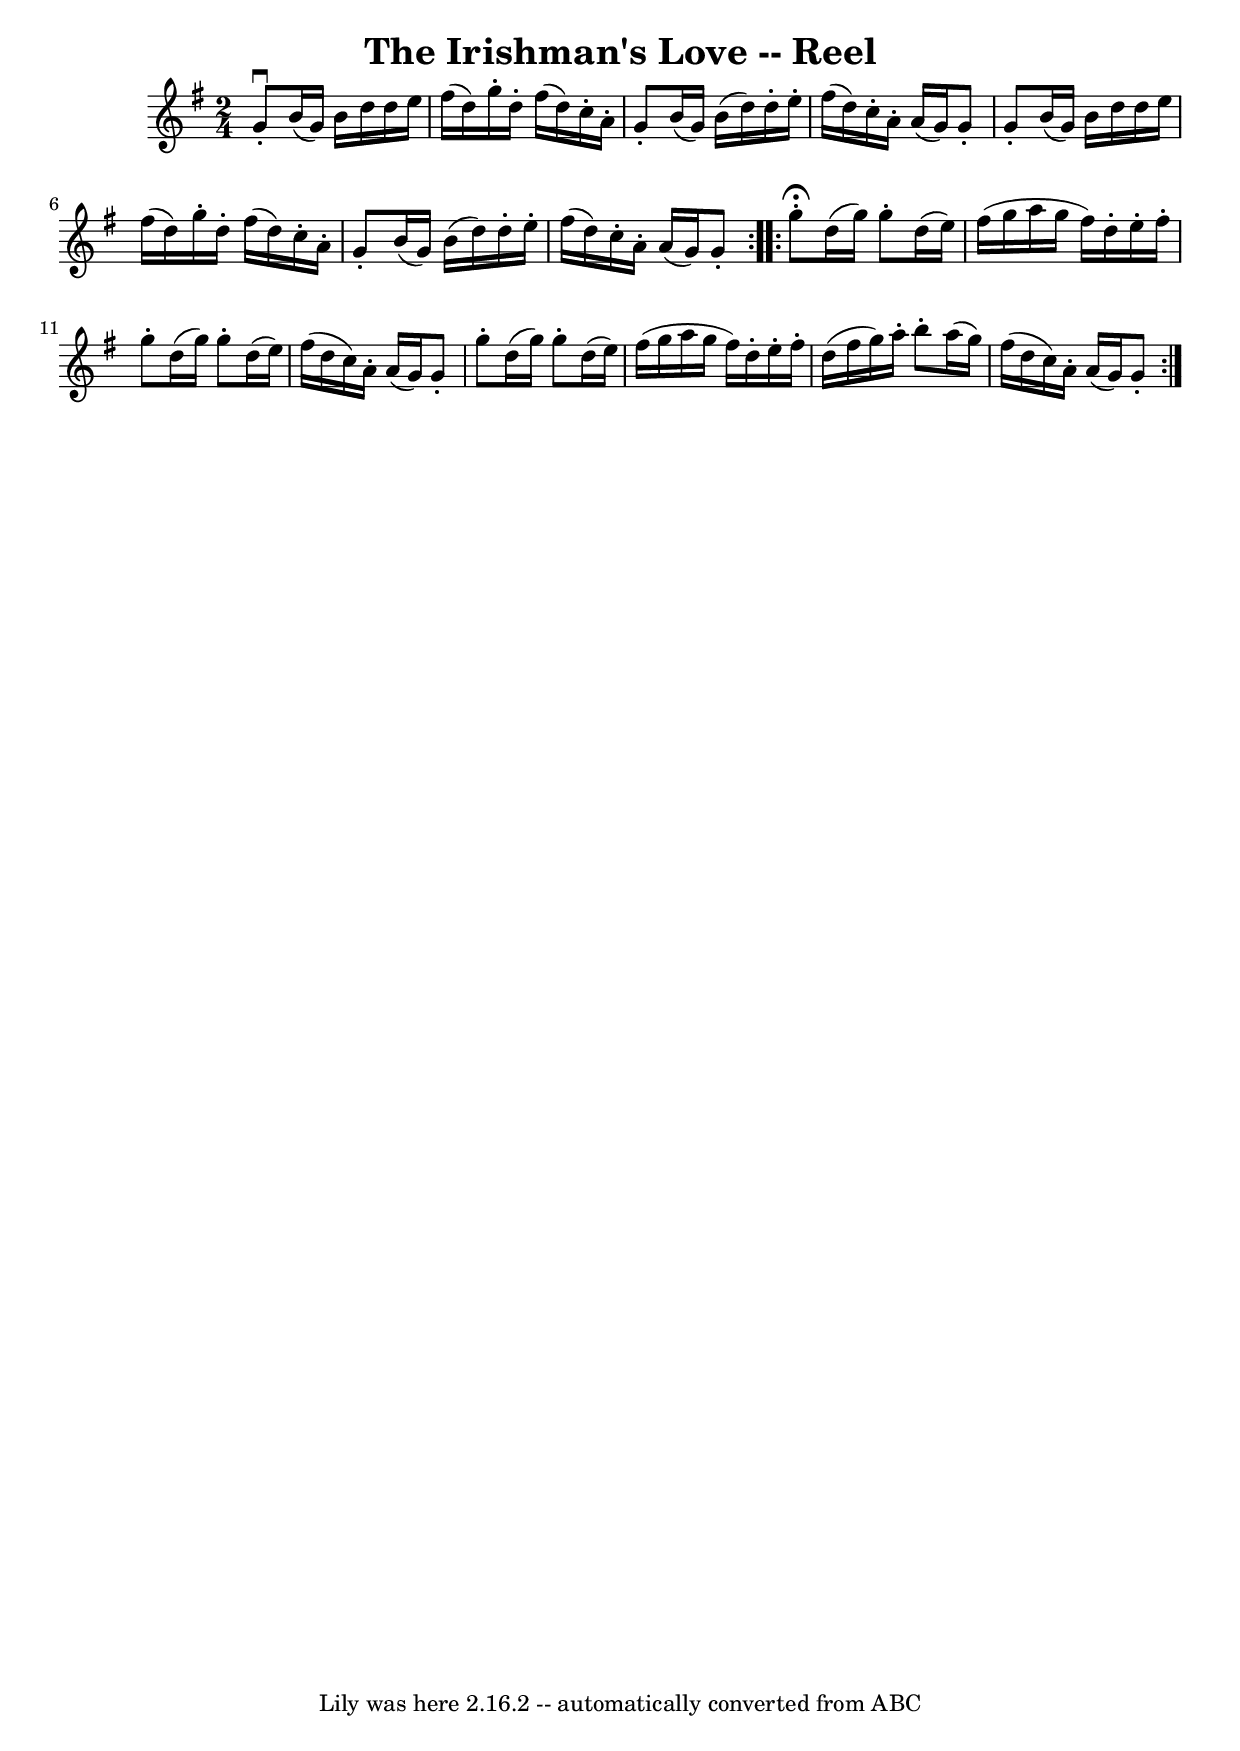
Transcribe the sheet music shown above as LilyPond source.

\version "2.16.2"
\include "Mammoth.ily"
\header {
  %% book = "Ryan's Mammoth Collection"
  crossRefNumber = "1"
  footnotes = "\\\\181"
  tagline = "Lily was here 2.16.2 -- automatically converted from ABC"
  title = "The Irishman's Love -- Reel"

}
voicedefault =  {



  \repeat volta 2 {

    \time 2/4 
    \key g \major
 g'8^\downbow-. b'16 (g'16) b'16 d''16   
    d''16 e''16    |
    fis''16 (d''16) g''16 -. d''16 -.   
    fis''16 (d''16) c''16 -. a'16 -.   |
    g'8 -. b'16 (g'16  
    -) b'16 (d''16) d''16 -. e''16 -.   |
    fis''16 (d''16  
    -) c''16 -. a'16 -. a'16 (g'16) g'8 -.   |
    g'8 -.   
    b'16 (g'16) b'16 d''16 d''16 e''16    |
    fis''16 (
    d''16) g''16 -. d''16 -. fis''16 (d''16) c''16 -. a'16 -.   
    |
    g'8 -. b'16 (g'16) b'16 (d''16) d''16 -. e''16 
    -.   |
    fis''16 (d''16) c''16 -. a'16 -. a'16 (g'16)  
    g'8 -.   
  } 
  \repeat volta 2 {
    g''8^\fermata-. d''16 (g''16) g''8 
    -. d''16 (e''16)   |
    fis''16 (g''16 a''16 g''16    
    fis''16) d''16 -. e''16 -. fis''16 -.   |
    g''8 -. d''16 (
    g''16) g''8 -. d''16 (e''16)   |
    fis''16 (d''16    
    c''16) a'16 -. a'16 (g'16) g'8 -.   |
    g''8 -. d''16 
    (g''16) g''8 -. d''16 (e''16)   |
    fis''16 (g''16    
    a''16 g''16 fis''16) d''16 -. e''16 -. fis''16 -.   |
    
    d''16 (fis''16 g''16) a''16 -. b''8 -. a''16 (g''16)   
    |
    fis''16 (d''16 c''16) a'16 -. a'16 (g'16) g'8 
    -.   
  }   

}

\score{
  <<

    \context Staff="default"
    {
      \voicedefault 
      
    }

  >>
  \layout {
    
  }
  \midi {
  }

}
